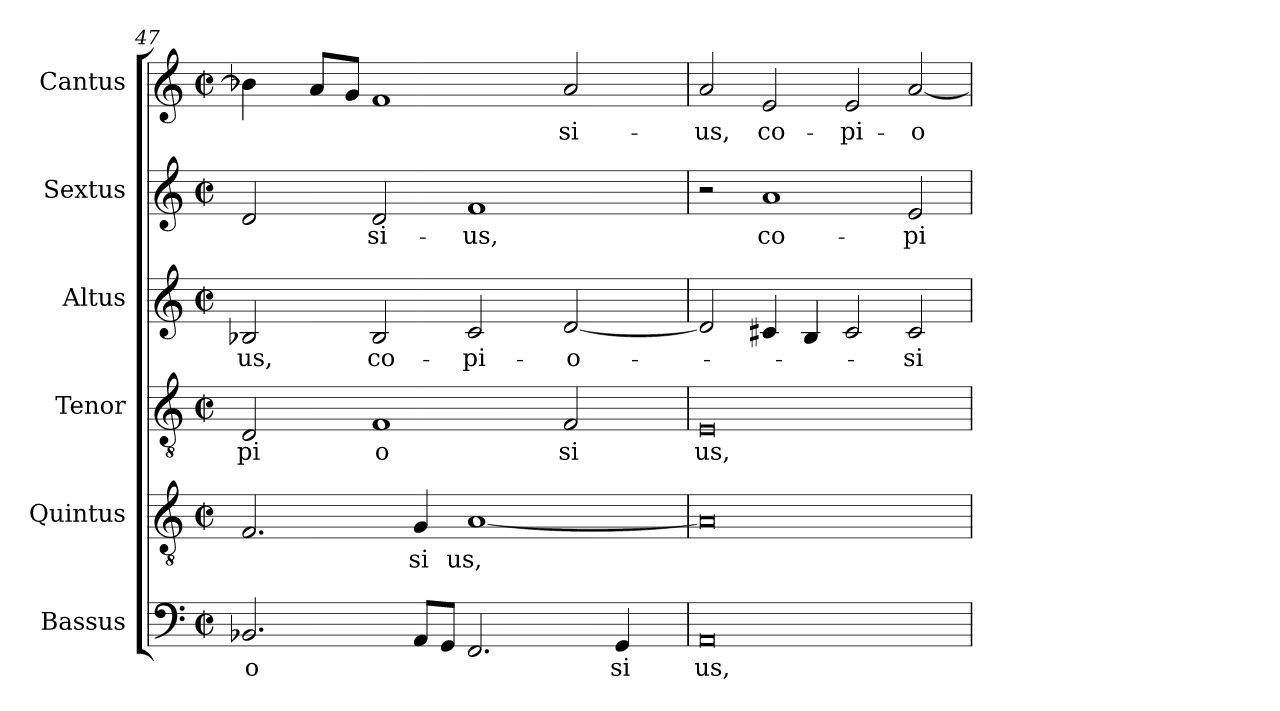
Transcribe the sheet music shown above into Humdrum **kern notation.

**kern	**text	**kern	**text	**kern	**text	**kern	**text	**kern	**text	**kern	**text
*part6	*part6	*part5	*part5	*part4	*part4	*part3	*part3	*part2	*part2	*part1	*part1
*staff6	*staff6	*staff5	*staff5	*staff4	*staff4	*staff3	*staff3	*staff2	*staff2	*staff1	*staff1
*I"Bassus	*	*I"Quintus	*	*I"Tenor	*	*I"Altus	*	*I"Sextus	*	*I"Cantus	*
!!LO:LB:g=z
*clefF4	*	*clefGv2	*	*clefGv2	*	*clefG2	*	*clefG2	*	*clefG2	*
*	*	*k[]	*	*	*	*	*	*	*	*	*
*	*	*C:	*	*	*	*	*	*	*	*	*
*M2/2	*	*M2/2	*	*M2/2	*	*M2/2	*	*M2/2	*	*M2/2	*
*met(c|)	*	*met(c|)	*	*met(c|)	*	*met(c|)	*	*met(c|)	*	*met(c|)	*
=47	=47	=47	=47	=47	=47	=47	=47	=47	=47	=47	=47
!	!LO:LY:b:cj	!	!	!	!LO:LY:b:cj	!	!LO:LY:b:cj	!	!	!	!
*^	*	*	*	*	*	*^	*	*^	*	*	*
2.BB-X/	4ryy	o	2.F/	.	2D/	pi	2B-X/	8ryy	-us,	2d/	4ryy	.	4b-X\]	.
.	.	.	.	.	.	.	.	16ryy	.	.	.	.	.	.
.	.	.	.	.	.	.	.	64ryy	.	.	.	.	.	.
.	.	.	.	.	.	.	.	1ryy	.	.	.	.	.	.
.	1..ryy	.	.	.	.	.	.	.	.	.	32.ryy	.	8a/L	.
.	.	.	.	.	.	.	.	.	.	.	1ryy	.	.	.
.	.	.	.	.	.	.	.	.	.	.	.	.	8g/J	.
!	!	!	!	!	!	!LO:LY:b:cj	!	!	!LO:LY:b:cj	!	!	!LO:LY:b:cj	!	!
.	.	.	.	.	1F	o	2B-/	.	co-	2d/	.	-si-	1f	.
!	!	!	!	!LO:LY:b:cj	!	!	!	!	!	!	!	!	!	!
8AA/L	.	.	4G/	si	.	.	.	.	.	.	.	.	.	.
8GG/J	.	.	.	.	.	.	.	.	.	.	.	.	.	.
!	!	!	!	!LO:LY:b:cj	!	!	!	!	!LO:LY:b:cj	!	!	!LO:LY:b:cj	!	!
2.FF/	.	.	[<1A	us,	.	.	2c/	.	-pi-	1f	.	-us,	.	.
.	.	.	.	.	.	.	.	2ryy	.	.	.	.	.	.
.	.	.	.	.	.	.	.	.	.	.	2ryy	.	.	.
!	!	!	!	!	!	!LO:LY:b:cj	!	!	!LO:LY:b:cj	!	!	!	!	!LO:LY:b:cj
.	.	.	.	.	2F/	si	[<2d/	.	-o-	.	.	.	2a/	si-
.	.	.	.	.	.	.	.	4ryy	.	.	.	.	.	.
!	!	!LO:LY:b:cj	!	!	!	!	!	!	!	!	!	!	!	!
4GG/	.	si	.	.	.	.	.	.	.	.	.	.	.	.
.	.	.	.	.	.	.	.	.	.	.	8ryy	.	.	.
.	.	.	.	.	.	.	.	.	.	.	16ryy	.	.	.
.	.	.	.	.	.	.	.	32.ryy	.	.	.	.	.	.
.	.	.	.	.	.	.	.	.	.	.	64ryy	.	.	.
=48	=48	=48	=48	=48	=48	=48	=48	=48	=48	=48	=48	=48	=48	=48
!	!	!LO:LY:b:cj	!	!	!	!LO:LY:b:cj	!	!	!	!	!	!	!	!LO:LY:b:cj
*	*	*	*	*	*	*	*v	*v	*	*	*	*	*	*
*v	*v	*	*	*	*	*	*	*	*v	*v	*	*	*
0AA	us,	0A]	.	0E	us,	2d/]	.	2r	.	2a/	-us,
!	!	!	!	!	!	!	!	!	!LO:LY:b:cj	!	!LO:LY:b:cj
.	.	.	.	.	.	4c#X/	.	1a	co-	2e/	co-
.	.	.	.	.	.	4B/	.	.	.	.	.
!	!	!	!	!	!	!	!	!	!	!	!LO:LY:b:cj
.	.	.	.	.	.	2c#/	.	.	.	2e/	-pi-
!	!	!	!	!	!	!	!LO:LY:b:cj	!	!LO:LY:b:cj	!	!LO:LY:b:cj
.	.	.	.	.	.	2c#/	-si-	2e/	-pi-	[<2a/	-o-
=	=	=	=	=	=	=	=	=	=	=	=
*-	*-	*-	*-	*-	*-	*-	*-	*-	*-	*-	*-
